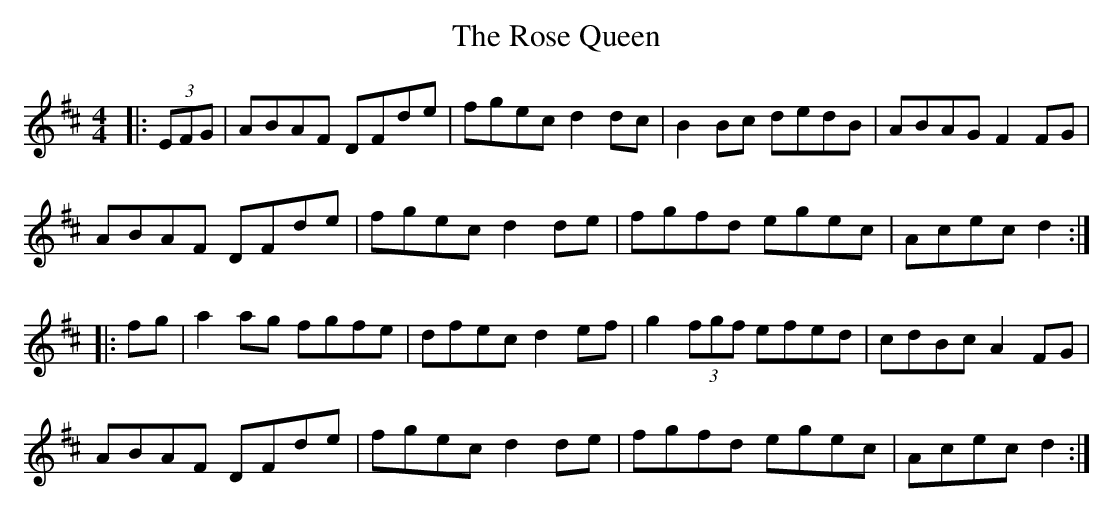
X:1
T: The Rose Queen
M: 4/4
L: 1/8
K: Dmaj
|:(3EFG|ABAF DFde|fgec d2 dc|B2 Bc dedB|ABAG F2FG|
ABAF DFde|fgec d2 de|fgfd egec|Acec d2:|
|:fg|a2 ag fgfe|dfec d2 ef|g2 (3fgf efed|cdBc A2FG|
ABAF DFde|fgec d2 de|fgfd egec|Acec d2:|
